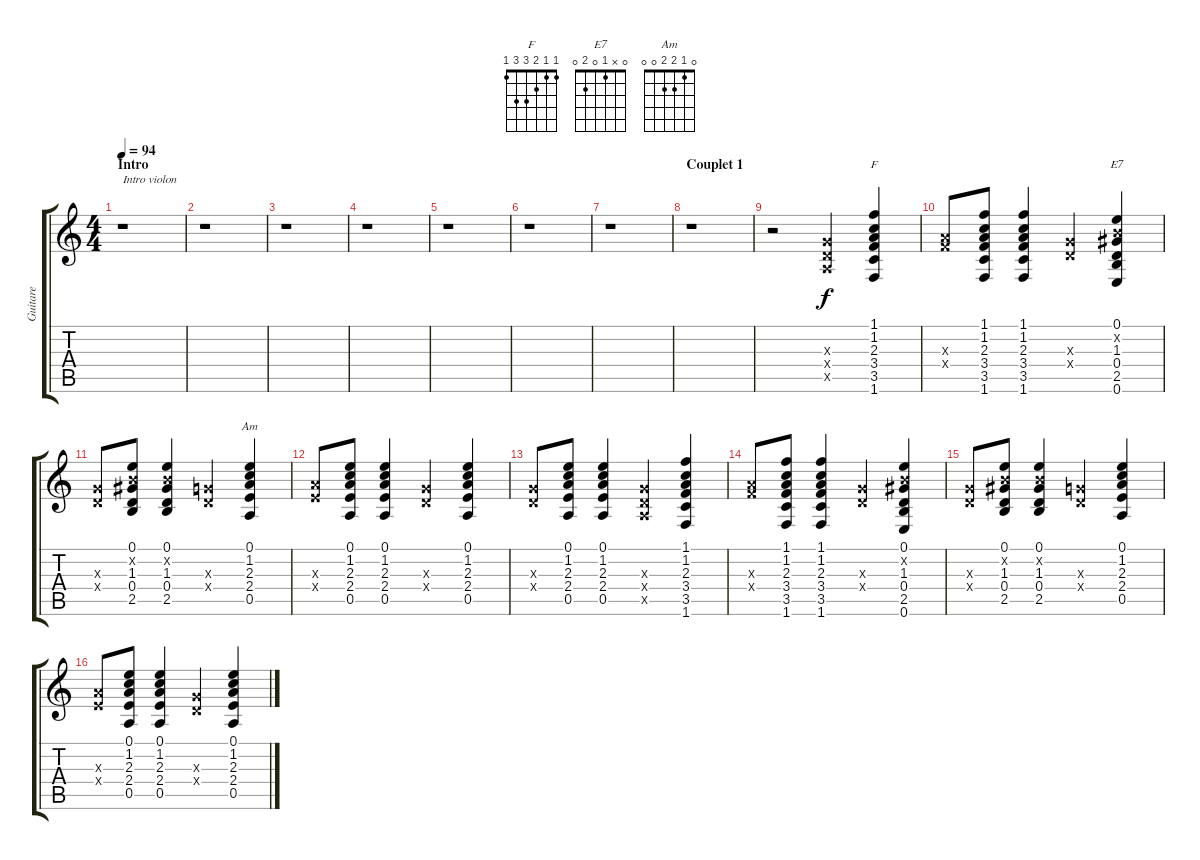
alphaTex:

\track ("Guitare" "Guitare") {instrument acousticguitarsteel}
\staff {score tabs}
\tuning (E4 B3 G3 D3 A2 E2) {hide}
\chord ("F" 1 1 2 3 3 1)
\chord ("E7" 0 x 1 0 2 0)
\chord ("Am" 0 1 2 2 0 0)
\ts (4 4)
\section ("" "Intro")
\tempo 94
\clef g2
\ks c
r.1{txt "Intro violon" dy f instrument acousticguitarsteel} |
r.1 |
r.1 |
r.1 |
r.1 |
r.1 |
r.1 |
\section ("" "Couplet 1")
r.1 |
r.2 (0.3{x} 0.4{x} 0.5{x}).4 (1.1 1.2 2.3 3.4 3.5 1.6).4{ch "F"} |
(2.3{x} 3.4{x}).8 (1.1 1.2 2.3 3.4 3.5 1.6).8 (1.1 1.2 2.3 3.4 3.5 1.6).4 (0.3{x} 0.4{x}).4 (0.1 0.2{x} 1.3 0.4 2.5 0.6).4{ch "E7"} |
(0.3{x} 0.4{x}).8 (0.1 0.2{x} 1.3 0.4 2.5).8 (0.1 0.2{x} 1.3 0.4 2.5).4 (0.3{x} 0.4{x}).4 (0.1 1.2 2.3 2.4 0.5).4{ch "Am"} |
(2.3{x} 2.4{x}).8 (0.1 1.2 2.3 2.4 0.5).8 (0.1 1.2 2.3 2.4 0.5).4 (0.3{x} 0.4{x}).4 (0.1 1.2 2.3 2.4 0.5).4 |
(0.3{x} 0.4{x}).8 (0.1 1.2 2.3 2.4 0.5).8 (0.1 1.2 2.3 2.4 0.5).4 (0.3{x} 0.4{x} 0.5{x}).4 (1.1 1.2 2.3 3.4 3.5 1.6).4 |
(2.3{x} 3.4{x}).8 (1.1 1.2 2.3 3.4 3.5 1.6).8 (1.1 1.2 2.3 3.4 3.5 1.6).4 (0.3{x} 0.4{x}).4 (0.1 0.2{x} 1.3 0.4 2.5 0.6).4 |
(0.3{x} 0.4{x}).8 (0.1 0.2{x} 1.3 0.4 2.5).8 (0.1 0.2{x} 1.3 0.4 2.5).4 (0.3{x} 0.4{x}).4 (0.1 1.2 2.3 2.4 0.5).4 |
(2.3{x} 2.4{x}).8 (0.1 1.2 2.3 2.4 0.5).8 (0.1 1.2 2.3 2.4 0.5).4 (0.3{x} 0.4{x}).4 (0.1 1.2 2.3 2.4 0.5).4
